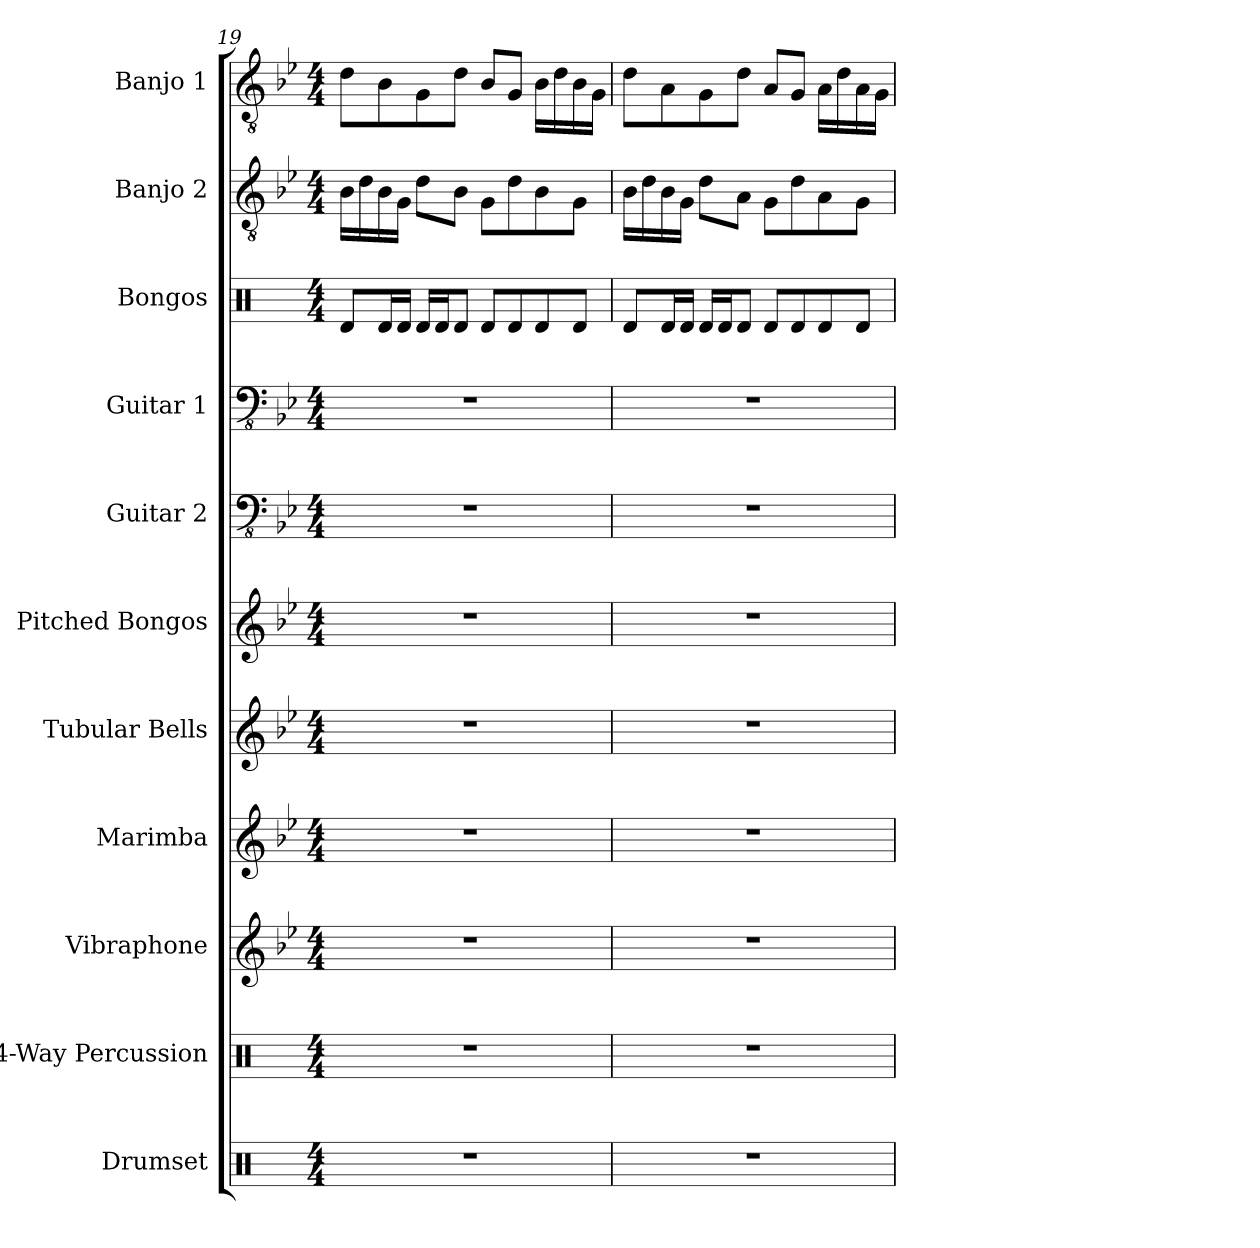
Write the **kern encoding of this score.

**kern	**kern	**kern	**kern	**kern	**kern	**kern	**kern	**kern	**kern	**kern
*part11	*part10	*part9	*part8	*part7	*part6	*part5	*part4	*part3	*part2	*part1
*staff11	*staff10	*staff9	*staff8	*staff7	*staff6	*staff5	*staff4	*staff3	*staff2	*staff1
*I"Drumset	*I"4-Way Percussion	*I"Vibraphone	*I"Marimba	*I"Tubular Bells	*I"Pitched Bongos	*I"Guitar 2	*I"Guitar 1	*I"Bongos	*I"Banjo 2	*I"Banjo 1
*I'Drs.	*I'4 Prc.	*I'Vib.	*I'Mrm.	*I'Bells	*	*	*	*	*I'Banjo	*
*clefX	*clefX	*clefG2	*clefG2	*clefG2	*clefG2	*clefFv4	*clefFv4	*clefX	*clefGv2	*clefGv2
*k[]	*k[]	*k[b-e-]	*k[b-e-]	*k[b-e-]	*k[b-e-]	*k[b-e-]	*k[b-e-]	*k[]	*k[b-e-]	*k[b-e-]
*M4/4	*M4/4	*M4/4	*M4/4	*M4/4	*M4/4	*M4/4	*M4/4	*M4/4	*M4/4	*M4/4
=19	=19	=19	=19	=19	=19	=19	=19	=19	=19	=19
1r	1r	1r	1r	1r	1r	1r	1r	8Rd/L	16B-\LL	8d\L
.	.	.	.	.	.	.	.	.	16d\	.
.	.	.	.	.	.	.	.	16Rd/L	16B-\	8B-\
.	.	.	.	.	.	.	.	16Rd/JJ	16G\JJ	.
.	.	.	.	.	.	.	.	16Rd/LL	8d\L	8G\
.	.	.	.	.	.	.	.	16Rd/J	.	.
.	.	.	.	.	.	.	.	8Rd/J	8B-\J	8d\J
.	.	.	.	.	.	.	.	8Rd/L	8G\L	8B-/L
.	.	.	.	.	.	.	.	8Rd/	8d\	8G/J
.	.	.	.	.	.	.	.	8Rd/	8B-\	16B-\LL
.	.	.	.	.	.	.	.	.	.	16d\
.	.	.	.	.	.	.	.	8Rd/J	8G\J	16B-\
.	.	.	.	.	.	.	.	.	.	16G\JJ
=20	=20	=20	=20	=20	=20	=20	=20	=20	=20	=20
1r	1r	1r	1r	1r	1r	1r	1r	8Rd/L	16B-\LL	8d\L
.	.	.	.	.	.	.	.	.	16d\	.
.	.	.	.	.	.	.	.	16Rd/L	16B-\	8A\
.	.	.	.	.	.	.	.	16Rd/JJ	16G\JJ	.
.	.	.	.	.	.	.	.	16Rd/LL	8d\L	8G\
.	.	.	.	.	.	.	.	16Rd/J	.	.
.	.	.	.	.	.	.	.	8Rd/J	8A\J	8d\J
.	.	.	.	.	.	.	.	8Rd/L	8G\L	8A/L
.	.	.	.	.	.	.	.	8Rd/	8d\	8G/J
.	.	.	.	.	.	.	.	8Rd/	8A\	16A\LL
.	.	.	.	.	.	.	.	.	.	16d\
.	.	.	.	.	.	.	.	8Rd/J	8G\J	16A\
.	.	.	.	.	.	.	.	.	.	16G\JJ
=	=	=	=	=	=	=	=	=	=	=
*-	*-	*-	*-	*-	*-	*-	*-	*-	*-	*-
